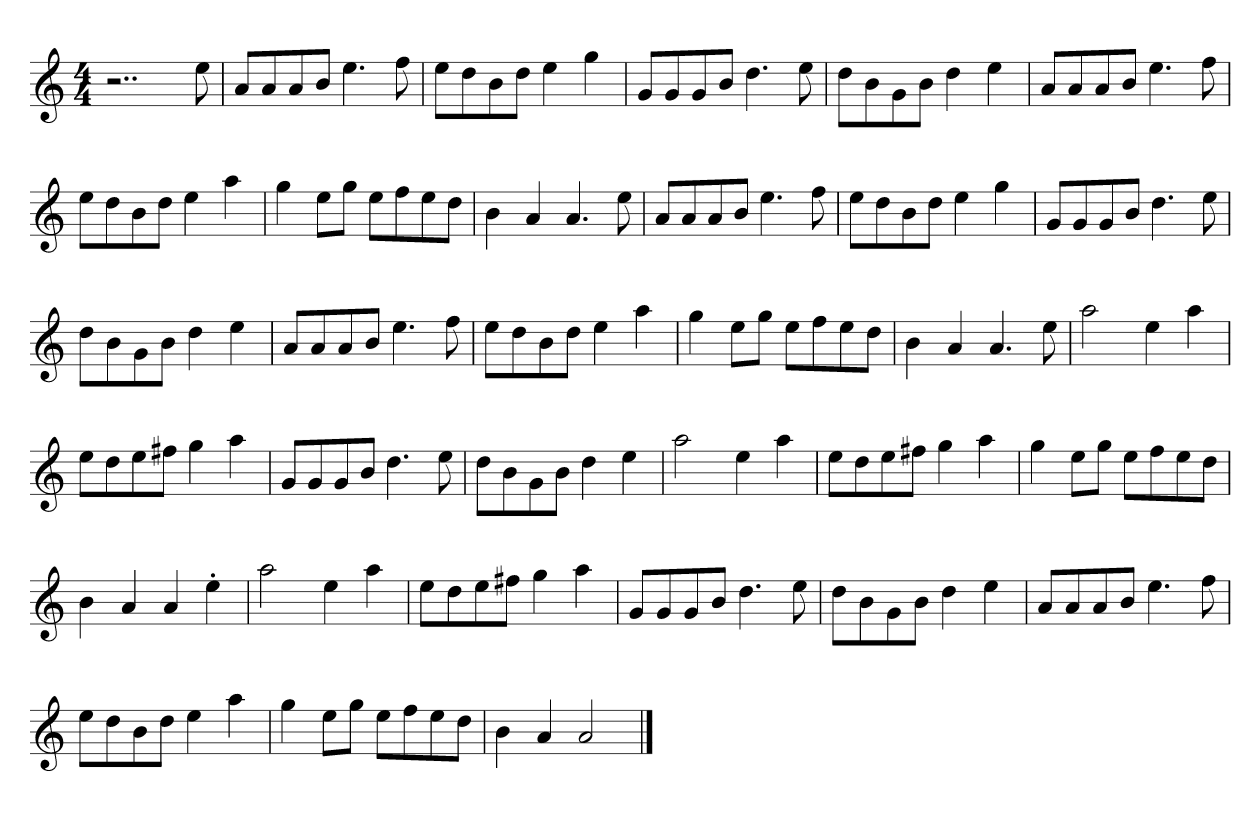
**kern
*part1
*staff1
*clefG2
*k[]
*M4/4
=
2..r
8ee\
=
8a/L
8a/
8a/
8b/J
4.ee\
8ff\
=
8ee\L
8dd\
8b\
8dd\J
4ee\
4gg\
=
8g/L
8g/
8g/
8b/J
4.dd\
8ee\
=
8dd\L
8b\
8g\
8b\J
4dd\
4ee\
=
8a/L
8a/
8a/
8b/J
4.ee\
8ff\
=
8ee\L
8dd\
8b\
8dd\J
4ee\
4aa\
=
4gg\
8ee\L
8gg\J
8ee\L
8ff\
8ee\
8dd\J
=
4b\
4a/
4.a/
8ee\
=
8a/L
8a/
8a/
8b/J
4.ee\
8ff\
=
8ee\L
8dd\
8b\
8dd\J
4ee\
4gg\
=
8g/L
8g/
8g/
8b/J
4.dd\
8ee\
=
8dd\L
8b\
8g\
8b\J
4dd\
4ee\
=
8a/L
8a/
8a/
8b/J
4.ee\
8ff\
=
8ee\L
8dd\
8b\
8dd\J
4ee\
4aa\
=
4gg\
8ee\L
8gg\J
8ee\L
8ff\
8ee\
8dd\J
=
4b\
4a/
4.a/
8ee\
=
2aa\
4ee\
4aa\
=
8ee\L
8dd\
8ee\
8ff#X\J
4gg\
4aa\
=
8g/L
8g/
8g/
8b/J
4.dd\
8ee\
=
8dd\L
8b\
8g\
8b\J
4dd\
4ee\
=
2aa\
4ee\
4aa\
=
8ee\L
8dd\
8ee\
8ff#X\J
4gg\
4aa\
=
4gg\
8ee\L
8gg\J
8ee\L
8ff\
8ee\
8dd\J
=
4b\
4a/
4a/
4ee'\
=
2aa\
4ee\
4aa\
=
8ee\L
8dd\
8ee\
8ff#X\J
4gg\
4aa\
=
8g/L
8g/
8g/
8b/J
4.dd\
8ee\
=
8dd\L
8b\
8g\
8b\J
4dd\
4ee\
=
8a/L
8a/
8a/
8b/J
4.ee\
8ff\
=
8ee\L
8dd\
8b\
8dd\J
4ee\
4aa\
=
4gg\
8ee\L
8gg\J
8ee\L
8ff\
8ee\
8dd\J
=
4b\
4a/
2a/
==
*-
